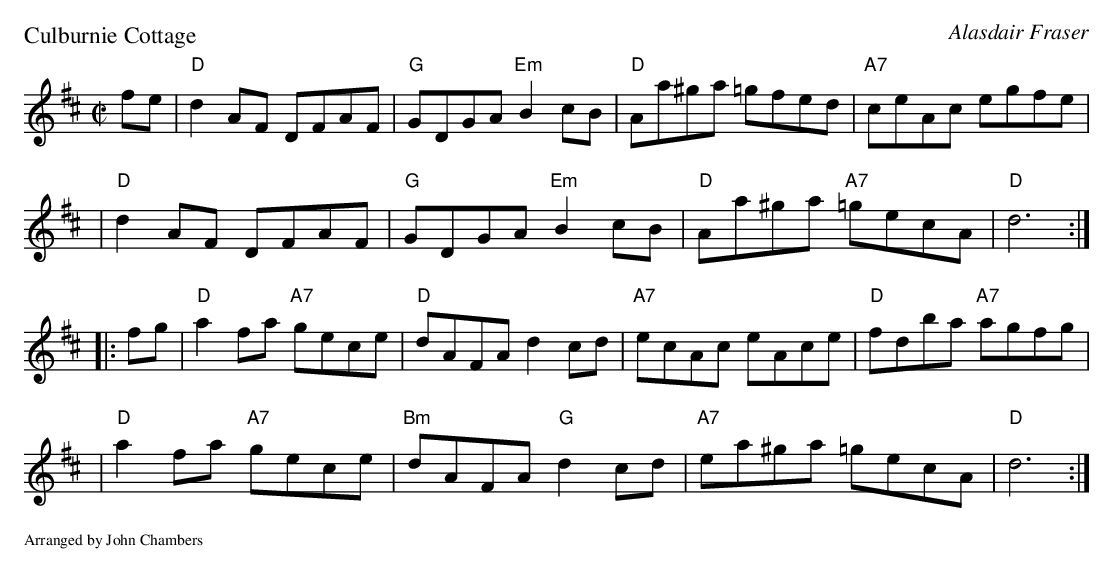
X:1
P: Culburnie Cottage
C: Alasdair Fraser
M: C|
L: 1/8
K: D
   fe \
| "D"d2AF DFAF | "G"GDGA "Em"B2cB | "D"Aa^ga =gfed | "A7"ceAc egfe |
| "D"d2AF DFAF | "G"GDGA "Em"B2cB | "D"Aa^ga "A7"=gecA | "D"d6 :|
|: fg \
| "D"a2fa "A7"gece | "D"dAFA d2cd | "A7"ecAc eAce | "D"fdba "A7"agfg |
| "D"a2fa "A7"gece | "Bm"dAFA "G"d2cd | "A7"ea^ga =gecA | "D"d6 :|
